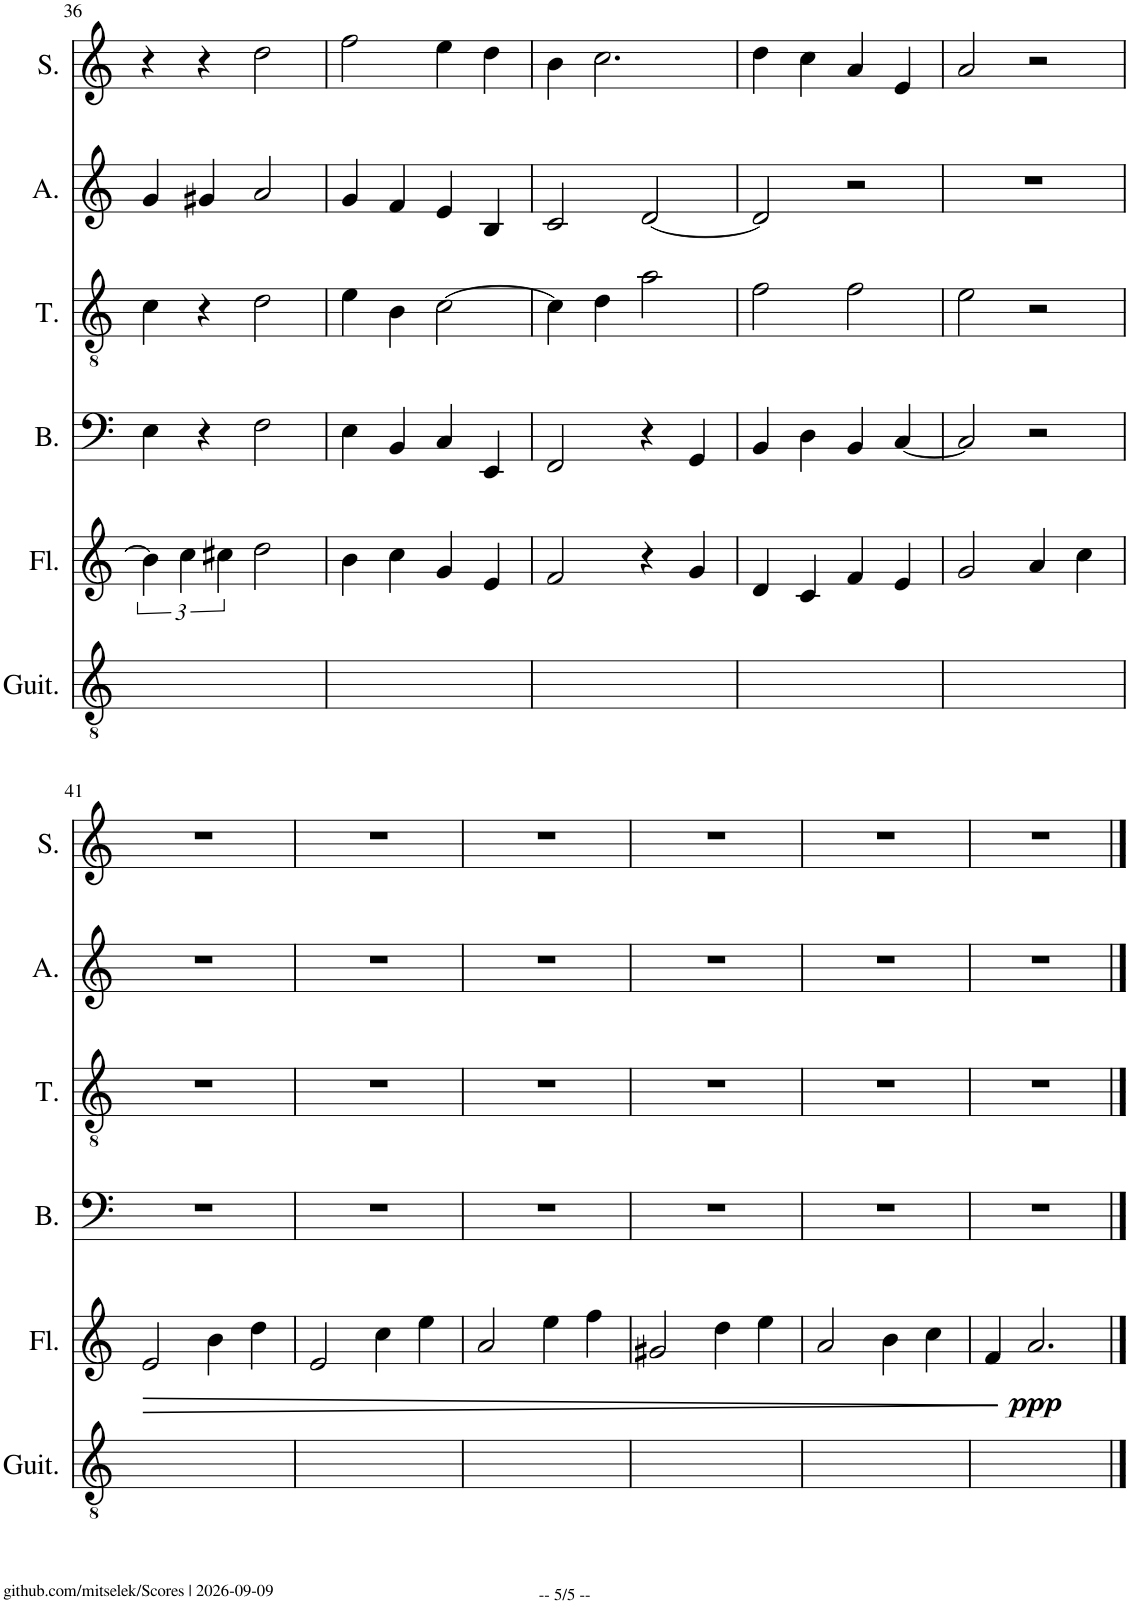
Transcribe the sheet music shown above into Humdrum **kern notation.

**kern	**kern	**dynam	**kern	**kern	**dynam	**kern	**kern	**kern	**kern
*part7	*part6	*part6	*part5	*part5	*part5	*part4	*part3	*part2	*part1
*staff8	*staff7	*staff7	*staff6	*staff5	*staff5/6	*staff4	*staff3	*staff2	*staff1
*I"Classical Guitar	*I"Flute	*	*I"Piano	*	*	*I"Bass	*I"Tenor	*I"Alto	*I"Soprano
*I'Guit.	*I'Fl.	*	*I'Pno.	*	*	*I'B.	*I'T.	*I'A.	*I'S.
!!LO:PB:g=z
*clefGv2	*clefG2	*	*clefF4	*clefG2	*	*clefF4	*clefGv2	*clefG2	*clefG2
*	*	*	*	*	*	*	*	*	*Trd-7c-12
*k[]	*k[]	*	*k[]	*k[]	*	*k[]	*k[]	*k[]	*k[]
*M4/4	*M4/4	*	*M4/4	*M4/4	*	*M4/4	*M4/4	*M4/4	*M4/4
*	*	*	*	*Xbrackettup	*	*	*	*	*
=36	=36	=36	=36	=36	=36	=36	=36	=36	=36
1r	6b\]	.	4c 4g	6b]	.	4E\	4c\	4g/	4r
.	6cc\	.	.	6cc	.	.	.	.	.
.	.	.	4g#X	.	.	4r	4r	4g#X/	4r
.	6cc#X\	.	.	6cc#X	.	.	.	.	.
.	2dd\	.	2A 2B 2d 2f	2dd	.	2F\	2d\	2a/	2dd\
=37	=37	=37	=37	=37	=37	=37	=37	=37	=37
*	*	*	*	*^	*	*	*	*	*
1r	4b\	.	4G 4e 4f	4b	2r	.	4E\	4e\	4g/	2ff\
.	4cc\	.	4F 4B	4cc	.	.	4BB/	4B\	4f/	.
.	4g/	.	4E	4g	2c	.	4C/	[2c\	4e/	4ee\
.	4e/	.	4EE 4BB 4D	4e	.	.	4EE/	.	4B/	4dd\
*	*	*	*	*v	*v	*	*	*	*	*
=38	=38	=38	=38	=38	=38	=38	=38	=38	=38
1r	2f/	.	2FF	4c 4f 4b	.	2FF/	4c\]	2c/	4b\
.	.	.	.	4d 4cc	.	.	4d\	.	2.cc\
.	4r	.	2GG	4d 4a	.	4r	2a\	[2d/	.
.	4g/	.	.	4g	.	4GG/	.	.	.
=39	=39	=39	=39	=39	=39	=39	=39	=39	=39
1r	4d/	.	2F	4d 4dd	.	4BB/	2f\	2d/]	4dd\
.	4c/	.	.	4c 4cc	.	4D\	.	.	4cc\
.	4f/	.	2F	4f 4a	.	4BB/	2f\	2r	4a/
.	4e/	.	.	4e	.	[4C/	.	.	4e/
=40	=40	=40	=40	=40	=40	=40	=40	=40	=40
1r	2g/	.	1E 1A	2g	.	2C/]	2e\	1r	2a/
.	4a/	.	.	4a	.	2r	2r	.	2r
.	4cc\	.	.	4cc	.	.	.	.	.
!!LO:LB:g=z
=41	=41	=41	=41	=41	=41	=41	=41	=41	=41
!	!	!LO:HP:b	!	!	!LO:HP:b	!	!	!	!
1r	2e/	>	1r	2e	>	1r	1r	1r	1r
.	4b\	.	.	4b	.	.	.	.	.
.	4dd\	.	.	4dd	.	.	.	.	.
=42	=42	=42	=42	=42	=42	=42	=42	=42	=42
1r	2e/	.	1r	2e	.	1r	1r	1r	1r
.	4cc\	.	.	4cc	.	.	.	.	.
.	4ee\	.	.	4ee	.	.	.	.	.
=43	=43	=43	=43	=43	=43	=43	=43	=43	=43
1r	2a/	.	1r	2a	.	1r	1r	1r	1r
.	4ee\	.	.	4ee	.	.	.	.	.
.	4ff\	.	.	4ff	.	.	.	.	.
=44	=44	=44	=44	=44	=44	=44	=44	=44	=44
1r	2g#X/	.	1r	2g#X	.	1r	1r	1r	1r
.	4dd\	.	.	4dd	.	.	.	.	.
.	4ee\	.	.	4ee	.	.	.	.	.
=45	=45	=45	=45	=45	=45	=45	=45	=45	=45
1r	2a/	.	1r	2a	.	1r	1r	1r	1r
.	4b\	.	.	4b	.	.	.	.	.
.	4cc\	.	.	4cc	.	.	.	.	.
=46	=46	=46	=46	=46	=46	=46	=46	=46	=46
1r	4f/	.	1r	4f	.	1r	1r	1r	1r
!	!	!LO:DY:n=1:b	!	!	!LO:DY:n=1:b	!	!	!	!
.	2.a/	] ppp	.	2.a	] ppp	.	.	.	.
==	==	==	==	==	==	==	==	==	==
*-	*-	*-	*-	*-	*-	*-	*-	*-	*-
